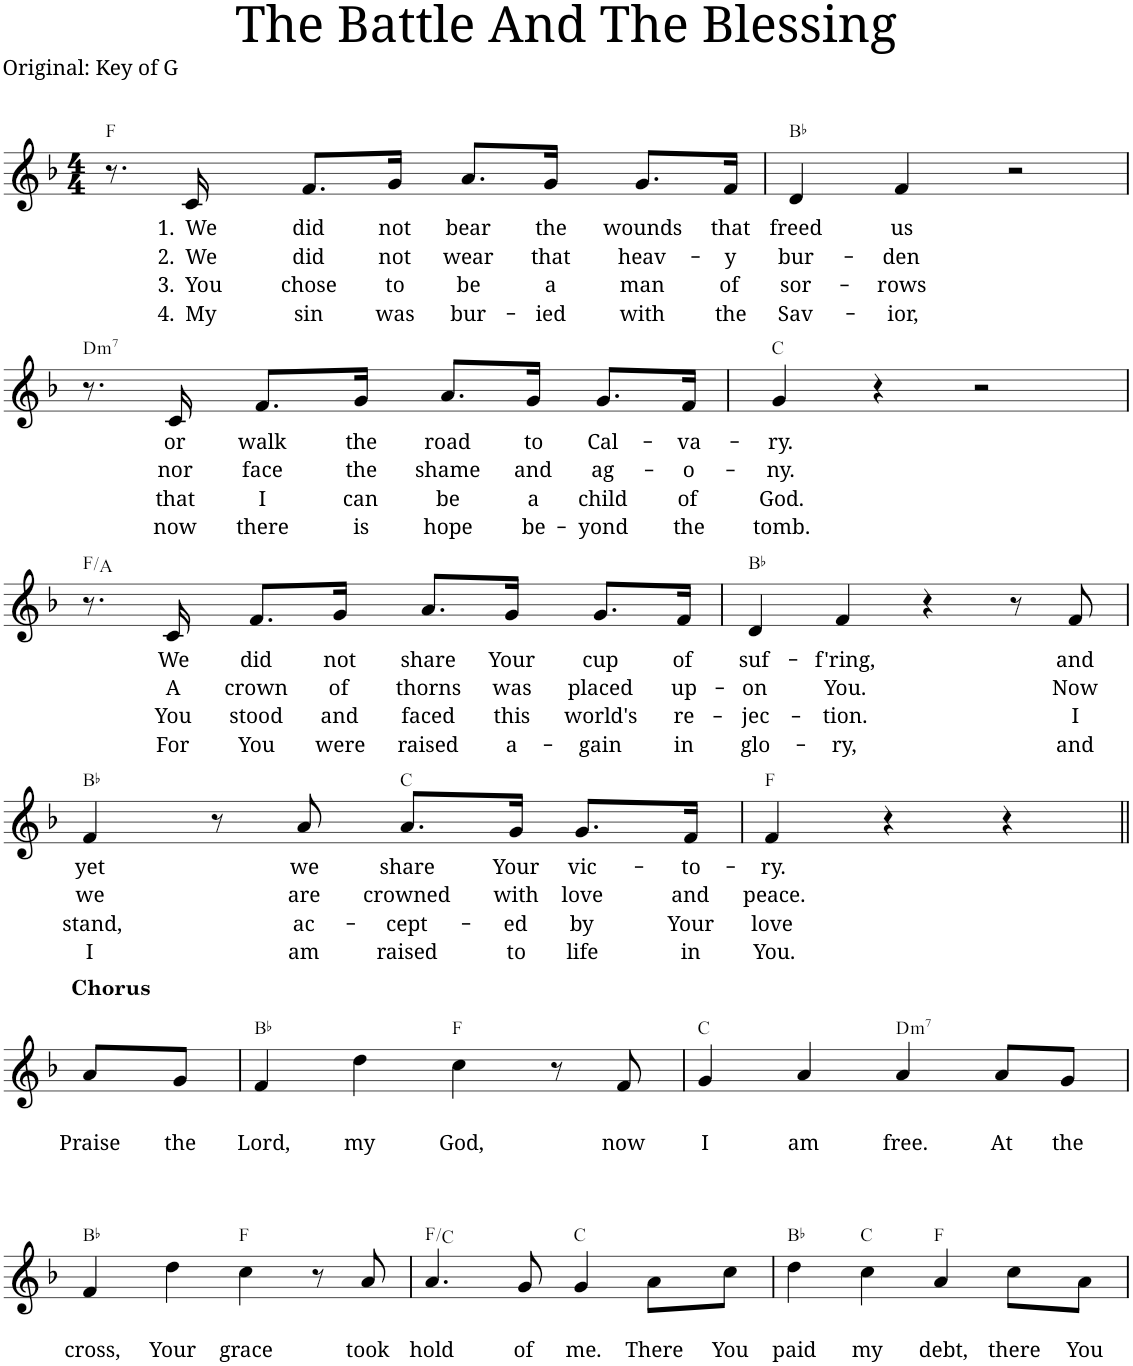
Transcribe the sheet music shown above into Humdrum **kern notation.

**kern	**text	**text	**text	**text	**harte
*part1	*part1	*part1	*part1	*part1	*part1
*staff1	*staff1	*staff1	*staff1	*staff1	*
*I"Piano	*	*	*	*	*
*I'Pno.	*	*	*	*	*
*clefG2	*	*	*	*	*
*k[b-]	*	*	*	*	*
*M4/4	*	*	*	*	*
=1	=1	=1	=1	=1	=1
8.r	.	.	.	.	F:maj
!	!LO:LY:b	!LO:LY:b	!LO:LY:b	!LO:LY:b	!
16c/	1. We	2. We	3. You	4. My	.
!	!LO:LY:b	!LO:LY:b	!LO:LY:b	!LO:LY:b	!
8.f/L	did	did	chose	sin	.
!	!LO:LY:b	!LO:LY:b	!LO:LY:b	!LO:LY:b	!
16g/Jk	not	not	to	was	.
!	!LO:LY:b	!LO:LY:b	!LO:LY:b	!LO:LY:b	!
8.a/L	bear	wear	be	bur-	.
!	!LO:LY:b	!LO:LY:b	!LO:LY:b	!LO:LY:b	!
16g/Jk	the	that	a	-ied	.
!	!LO:LY:b	!LO:LY:b	!LO:LY:b	!LO:LY:b	!
8.g/L	wounds	heav-	man	with	.
!	!LO:LY:b	!LO:LY:b	!LO:LY:b	!LO:LY:b	!
16f/Jk	that	-y	of	the	.
=2	=2	=2	=2	=2	=2
!	!LO:LY:b	!LO:LY:b	!LO:LY:b	!LO:LY:b	!
4d/	freed	bur-	sor-	Sav-	Bb:maj
!	!LO:LY:b	!LO:LY:b	!LO:LY:b	!LO:LY:b	!
4f/	us	-den	-rows	-ior,	.
2r	.	.	.	.	.
!!LO:LB:g=z
=3	=3	=3	=3	=3	=3
!	!	!	!	!	!LO:H:kt=m7
8.r	.	.	.	.	D:min7
!	!LO:LY:b	!LO:LY:b	!LO:LY:b	!LO:LY:b	!
16c/	or	nor	that	now	.
!	!LO:LY:b	!LO:LY:b	!LO:LY:b	!LO:LY:b	!
8.f/L	walk	face	I	there	.
!	!LO:LY:b	!LO:LY:b	!LO:LY:b	!LO:LY:b	!
16g/Jk	the	the	can	is	.
!	!LO:LY:b	!LO:LY:b	!LO:LY:b	!LO:LY:b	!
8.a/L	road	shame	be	hope	.
!	!LO:LY:b	!LO:LY:b	!LO:LY:b	!LO:LY:b	!
16g/Jk	to	and	a	be-	.
!	!LO:LY:b	!LO:LY:b	!LO:LY:b	!LO:LY:b	!
8.g/L	Cal-	ag-	child	-yond	.
!	!LO:LY:b	!LO:LY:b	!LO:LY:b	!LO:LY:b	!
16f/Jk	-va-	-o-	of	the	.
=4	=4	=4	=4	=4	=4
!	!LO:LY:b	!LO:LY:b	!LO:LY:b	!LO:LY:b	!
4g/	-ry.	-ny.	God.	tomb.	C:maj
4r	.	.	.	.	.
2r	.	.	.	.	.
!!LO:LB:g=z
=5	=5	=5	=5	=5	=5
8.r	.	.	.	.	F:maj/3
!	!LO:LY:b	!LO:LY:b	!LO:LY:b	!LO:LY:b	!
16c/	We	A	You	For	.
!	!LO:LY:b	!LO:LY:b	!LO:LY:b	!LO:LY:b	!
8.f/L	did	crown	stood	You	.
!	!LO:LY:b	!LO:LY:b	!LO:LY:b	!LO:LY:b	!
16g/Jk	not	of	and	were	.
!	!LO:LY:b	!LO:LY:b	!LO:LY:b	!LO:LY:b	!
8.a/L	share	thorns	faced	raised	.
!	!LO:LY:b	!LO:LY:b	!LO:LY:b	!LO:LY:b	!
16g/Jk	Your	was	this	a-	.
!	!LO:LY:b	!LO:LY:b	!LO:LY:b	!LO:LY:b	!
8.g/L	cup	placed	world's	-gain	.
!	!LO:LY:b	!LO:LY:b	!LO:LY:b	!LO:LY:b	!
16f/Jk	of	up-	re-	in	.
=6	=6	=6	=6	=6	=6
!	!LO:LY:b	!LO:LY:b	!LO:LY:b	!LO:LY:b	!
4d/	suf-	-on	-jec-	glo-	Bb:maj
!	!LO:LY:b	!LO:LY:b	!LO:LY:b	!LO:LY:b	!
4f/	-f'ring,	You.	-tion.	-ry,	.
4r	.	.	.	.	.
8r	.	.	.	.	.
!	!LO:LY:b	!LO:LY:b	!LO:LY:b	!LO:LY:b	!
8f/	and	Now	I	and	.
!!LO:LB:g=z
=7	=7	=7	=7	=7	=7
!	!LO:LY:b	!LO:LY:b	!LO:LY:b	!LO:LY:b	!
4f/	yet	we	stand,	I	Bb:maj
8r	.	.	.	.	.
!	!LO:LY:b	!LO:LY:b	!LO:LY:b	!LO:LY:b	!
8a/	we	are	ac-	am	.
!	!LO:LY:b	!LO:LY:b	!LO:LY:b	!LO:LY:b	!
8.a/L	share	crowned	-cept-	raised	C:maj
!	!LO:LY:b	!LO:LY:b	!LO:LY:b	!LO:LY:b	!
16g/Jk	Your	with	-ed	to	.
!	!LO:LY:b	!LO:LY:b	!LO:LY:b	!LO:LY:b	!
8.g/L	vic-	love	by	life	.
!	!LO:LY:b	!LO:LY:b	!LO:LY:b	!LO:LY:b	!
16f/Jk	-to-	and	Your	in	.
=8	=8	=8	=8	=8	=8
!	!LO:LY:b	!LO:LY:b	!LO:LY:b	!LO:LY:b	!
4f/	-ry.	peace.	love	You.	F:maj
4r	.	.	.	.	.
4r	.	.	.	.	.
!!LO:LB:g=z
=9||	=9||	=9||	=9||	=9||	=9||
!LO:TX:a:B:t=Chorus	!	!	!	!	!
!	!	!LO:LY:b	!	!	!
8a/L	.	Praise	.	.	.
!	!	!LO:LY:b	!	!	!
8g/J	.	the	.	.	.
=10	=10	=10	=10	=10	=10
!	!	!LO:LY:b	!	!	!
4f/	.	Lord,	.	.	Bb:maj
!	!	!LO:LY:b	!	!	!
4dd\	.	my	.	.	.
!	!	!LO:LY:b	!	!	!
4cc\	.	God,	.	.	F:maj
8r	.	.	.	.	.
!	!	!LO:LY:b	!	!	!
8f/	.	now	.	.	.
=11	=11	=11	=11	=11	=11
!	!	!LO:LY:b	!	!	!
4g/	.	I	.	.	C:maj
!	!	!LO:LY:b	!	!	!
4a/	.	am	.	.	.
!	!	!LO:LY:b	!	!	!LO:H:kt=m7
4a/	.	free.	.	.	D:min7
!	!	!LO:LY:b	!	!	!
8a/L	.	At	.	.	.
!	!	!LO:LY:b	!	!	!
8g/J	.	the	.	.	.
!!LO:LB:g=z
=12	=12	=12	=12	=12	=12
!	!	!LO:LY:b	!	!	!
4f/	.	cross,	.	.	Bb:maj
!	!	!LO:LY:b	!	!	!
4dd\	.	Your	.	.	.
!	!	!LO:LY:b	!	!	!
4cc\	.	grace	.	.	F:maj
8r	.	.	.	.	.
!	!	!LO:LY:b	!	!	!
8a/	.	took	.	.	.
=13	=13	=13	=13	=13	=13
!	!	!LO:LY:b	!	!	!
4.a/	.	hold	.	.	F:maj/5
!	!	!LO:LY:b	!	!	!
8g/	.	of	.	.	.
!	!	!LO:LY:b	!	!	!
4g/	.	me.	.	.	C:maj
!	!	!LO:LY:b	!	!	!
8a\L	.	There	.	.	.
!	!	!LO:LY:b	!	!	!
8cc\J	.	You	.	.	.
=14	=14	=14	=14	=14	=14
!	!	!LO:LY:b	!	!	!
4dd\	.	paid	.	.	Bb:maj
!	!	!LO:LY:b	!	!	!
4cc\	.	my	.	.	C:maj
!	!	!LO:LY:b	!	!	!
4a/	.	debt,	.	.	F:maj
!	!	!LO:LY:b	!	!	!
8cc\L	.	there	.	.	.
!	!	!LO:LY:b	!	!	!
8a\J	.	You	.	.	.
=	=	=	=	=	=
*-	*-	*-	*-	*-	*-
